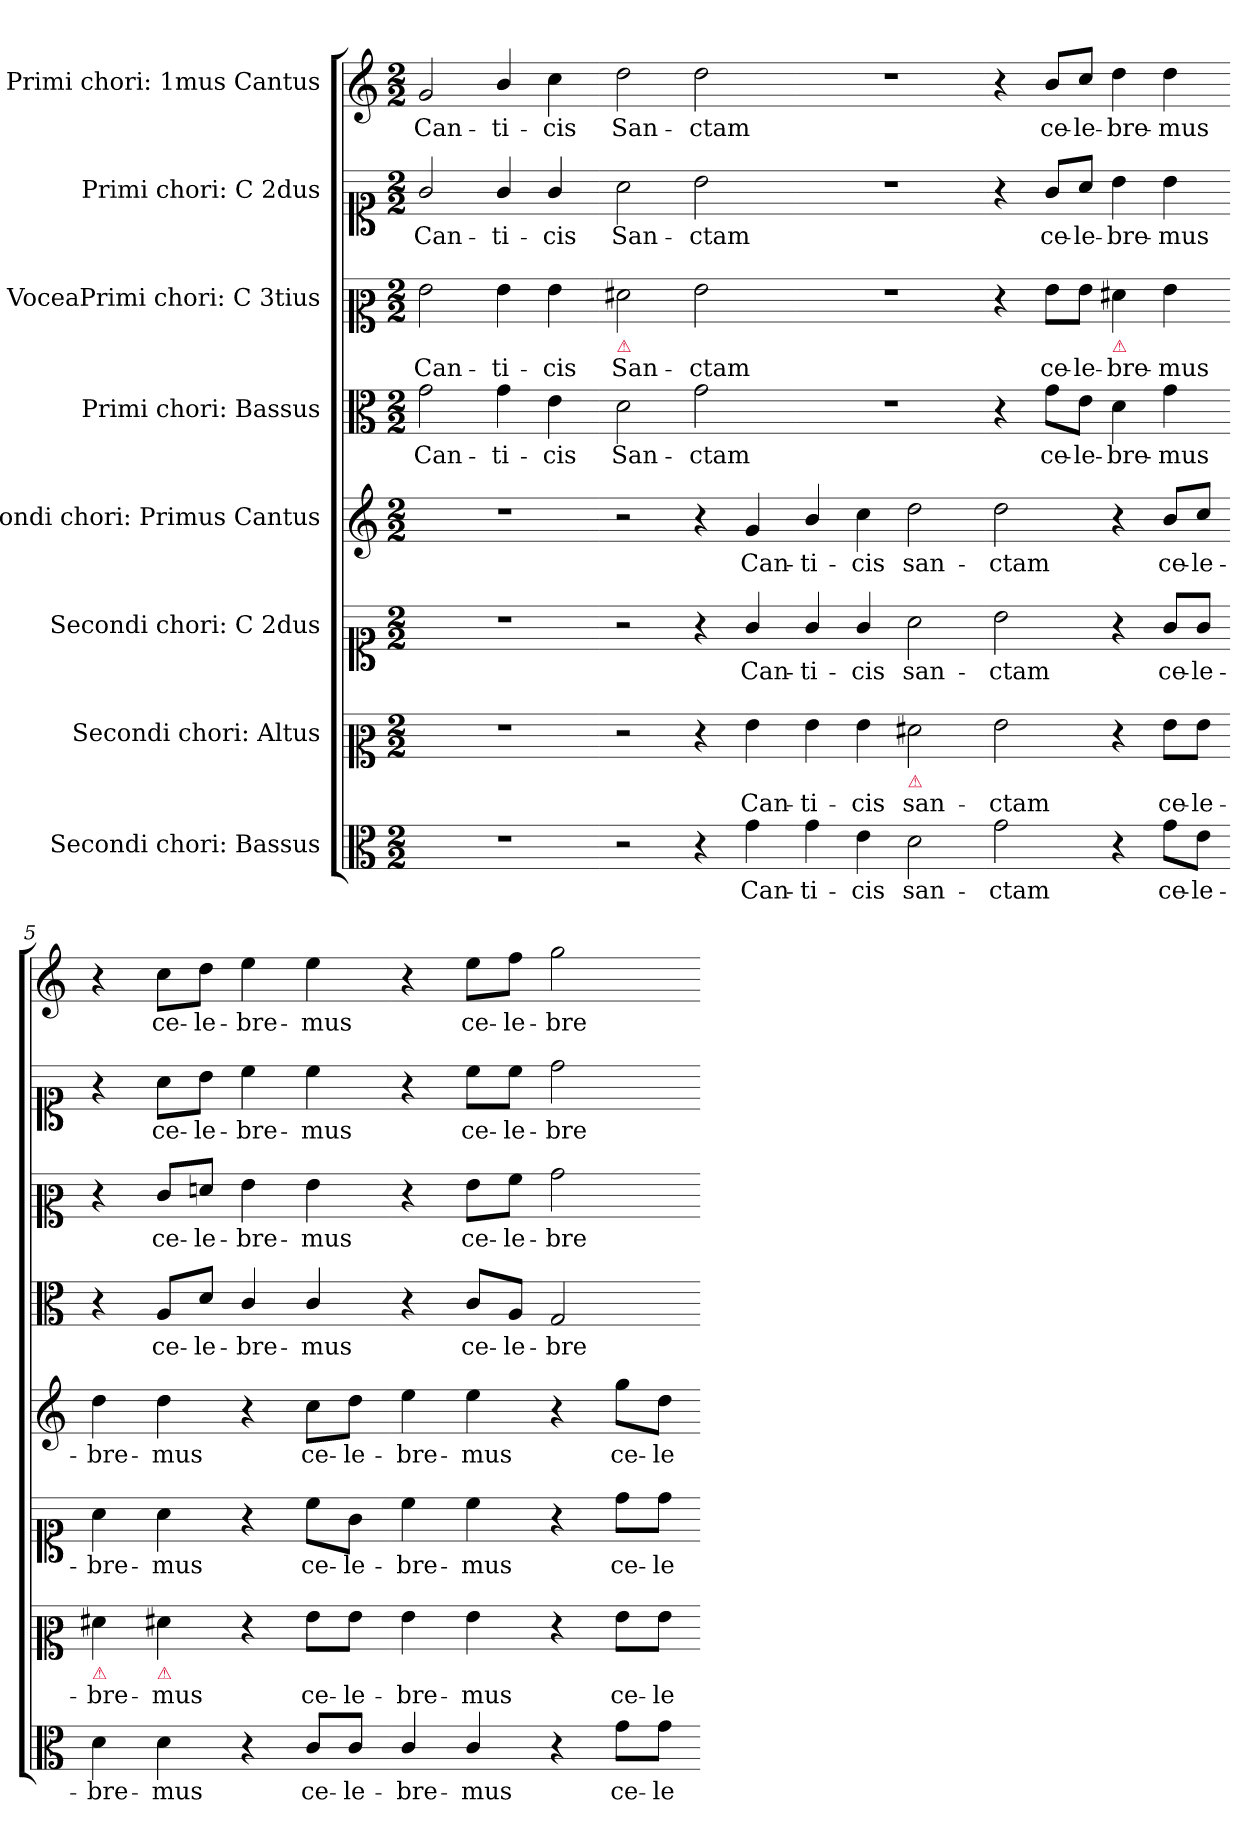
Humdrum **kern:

**kern	**text	**kern	**text	**kern	**text	**kern	**text	**kern	**text	**kern	**text	**kern	**text	**kern	**text
*part8	*part8	*part7	*part7	*part6	*part6	*part5	*part5	*part4	*part4	*part3	*part3	*part2	*part2	*part1	*part1
*staff8	*staff8	*staff7	*staff7	*staff6	*staff6	*staff5	*staff5	*staff4	*staff4	*staff3	*staff3	*staff2	*staff2	*staff1	*staff1
*I"Secondi chori: Bassus	*	*I"Secondi chori: Altus	*	*I"Secondi chori: C 2dus	*	*I"Secondi chori: Primus Cantus	*	*I"Primi chori: Bassus	*	*I"VoceaPrimi chori: C 3tius	*	*I"Primi chori: C 2dus	*	*I"Primi chori: 1mus Cantus	*
*clefC3	*	*clefC2	*	*clefC1	*	*clefG2	*	*clefC3	*	*clefC2	*	*clefC1	*	*clefG2	*
*k[]	*	*k[]	*	*k[]	*	*k[]	*	*k[]	*	*k[]	*	*k[]	*	*k[]	*
*C:	*	*C:	*	*C:	*	*C:	*	*C:	*	*C:	*	*C:	*	*C:	*
*M2/2	*	*M2/2	*	*M2/2	*	*M2/2	*	*M2/2	*	*M2/2	*	*M2/2	*	*M2/2	*
=1	=1	=1	=1	=1	=1	=1	=1	=1	=1	=1	=1	=1	=1	=1	=1
1r	.	1r	.	1r	.	1r	.	2g\	Can-	2g\	Can-	2g/	Can-	2g/	Can-
.	.	.	.	.	.	.	.	4g\	-ti-	4g\	-ti-	4g/	-ti-	4b/	-ti-
.	.	.	.	.	.	.	.	4e\	-cis	4g\	-cis	4g/	-cis	4cc\	-cis
=2-	=2-	=2-	=2-	=2-	=2-	=2-	=2-	=2-	=2-	=2-	=2-	=2-	=2-	=2-	=2-
!	!	!	!	!	!	!	!	!	!	!LO:TX:b:color=crimson:t=⚠	!	!	!	!	!
2r	.	2r	.	2r	.	2r	.	2d\	San-	2f#X\	San-	2a\	San-	2dd\	San-
4r	.	4r	.	4r	.	4r	.	2g\	-ctam	2g\	-ctam	2b\	-ctam	2dd\	-ctam
4g\	Can-	4g\	Can-	4g/	Can-	4g/	Can-	.	.	.	.	.	.	.	.
=3-	=3-	=3-	=3-	=3-	=3-	=3-	=3-	=3-	=3-	=3-	=3-	=3-	=3-	=3-	=3-
4g\	-ti-	4g\	-ti-	4g/	-ti-	4b/	-ti-	1r	.	1r	.	1r	.	1r	.
4e\	-cis	4g\	-cis	4g/	-cis	4cc\	-cis	.	.	.	.	.	.	.	.
!	!	!LO:TX:b:color=crimson:t=⚠	!	!	!	!	!	!	!	!	!	!	!	!	!
2d\	san-	2f#X\	san-	2a\	san-	2dd\	san-	.	.	.	.	.	.	.	.
=4-	=4-	=4-	=4-	=4-	=4-	=4-	=4-	=4-	=4-	=4-	=4-	=4-	=4-	=4-	=4-
2g\	-ctam	2g\	-ctam	2b\	-ctam	2dd\	-ctam	4r	.	4r	.	4r	.	4r	.
.	.	.	.	.	.	.	.	8g\L	ce-	8g\L	ce-	8g/L	ce-	8b/L	ce-
.	.	.	.	.	.	.	.	8e\J	-le-	8g\J	-le-	8a/J	-le-	8cc/J	-le-
!	!	!	!	!	!	!	!	!	!	!LO:TX:b:color=crimson:t=⚠	!	!	!	!	!
4r	.	4r	.	4r	.	4r	.	4d\	-bre-	4f#X\	-bre-	4b\	-bre-	4dd\	-bre-
8g\L	ce-	8g\L	ce-	8g/L	ce-	8b/L	ce-	4g\	-mus	4g\	-mus	4b\	-mus	4dd\	-mus
8e\J	-le-	8g\J	-le-	8g/J	-le-	8cc/J	-le-	.	.	.	.	.	.	.	.
=5-	=5-	=5-	=5-	=5-	=5-	=5-	=5-	=5-	=5-	=5-	=5-	=5-	=5-	=5-	=5-
!	!	!LO:TX:b:color=crimson:t=⚠	!	!	!	!	!	!	!	!	!	!	!	!	!
4d\	-bre-	4f#X\	-bre-	4a\	-bre-	4dd\	-bre-	4r	.	4r	.	4r	.	4r	.
!	!	!LO:TX:b:color=crimson:t=⚠	!	!	!	!	!	!	!	!	!	!	!	!	!
!	!	!	!	!	!	!	!	!	!	!	!	!	!	!	!LO:LY:i
4d\	-mus	4f#X\	-mus	4a\	-mus	4dd\	-mus	8A/L	ce-	8e/L	ce-	8a\L	ce-	8cc\L	ce-
!	!	!	!	!	!	!	!	!	!	!	!	!	!	!	!LO:LY:i
.	.	.	.	.	.	.	.	8d/J	-le-	8fn/J	-le-	8b\J	-le-	8dd\J	-le-
!	!	!	!	!	!	!	!	!	!	!	!	!	!	!	!LO:LY:i
4r	.	4r	.	4r	.	4r	.	4c/	-bre-	4g\	-bre-	4cc\	-bre-	4ee\	-bre-
!	!	!	!	!	!	!	!	!	!	!	!	!	!	!	!LO:LY:i
8c/L	ce-	8g\L	ce-	8cc\L	ce-	8cc\L	ce-	4c/	-mus	4g\	-mus	4cc\	-mus	4ee\	-mus
8c/J	-le-	8g\J	-le-	8g\J	-le-	8dd\J	-le-	.	.	.	.	.	.	.	.
=6-	=6-	=6-	=6-	=6-	=6-	=6-	=6-	=6-	=6-	=6-	=6-	=6-	=6-	=6-	=6-
4c/	-bre-	4g\	-bre-	4cc\	-bre-	4ee\	-bre-	4r	.	4r	.	4r	.	4r	.
4c/	-mus	4g\	-mus	4cc\	-mus	4ee\	-mus	8c/L	ce-	8g\L	ce-	8cc\L	ce-	8ee\L	ce-
.	.	.	.	.	.	.	.	8A/J	-le-	8a\J	-le-	8cc\J	-le-	8ff\J	-le-
4r	.	4r	.	4r	.	4r	.	2G/	-bre-	2b\	-bre-	2dd\	-bre-	2gg\	-bre-
8g\L	ce-	8g\L	ce-	8dd\L	ce-	8gg\L	ce-	.	.	.	.	.	.	.	.
8g\J	-le-	8g\J	-le-	8dd\J	-le-	8dd\J	-le-	.	.	.	.	.	.	.	.
=-	=-	=-	=-	=-	=-	=-	=-	=-	=-	=-	=-	=-	=-	=-	=-
*-	*-	*-	*-	*-	*-	*-	*-	*-	*-	*-	*-	*-	*-	*-	*-
